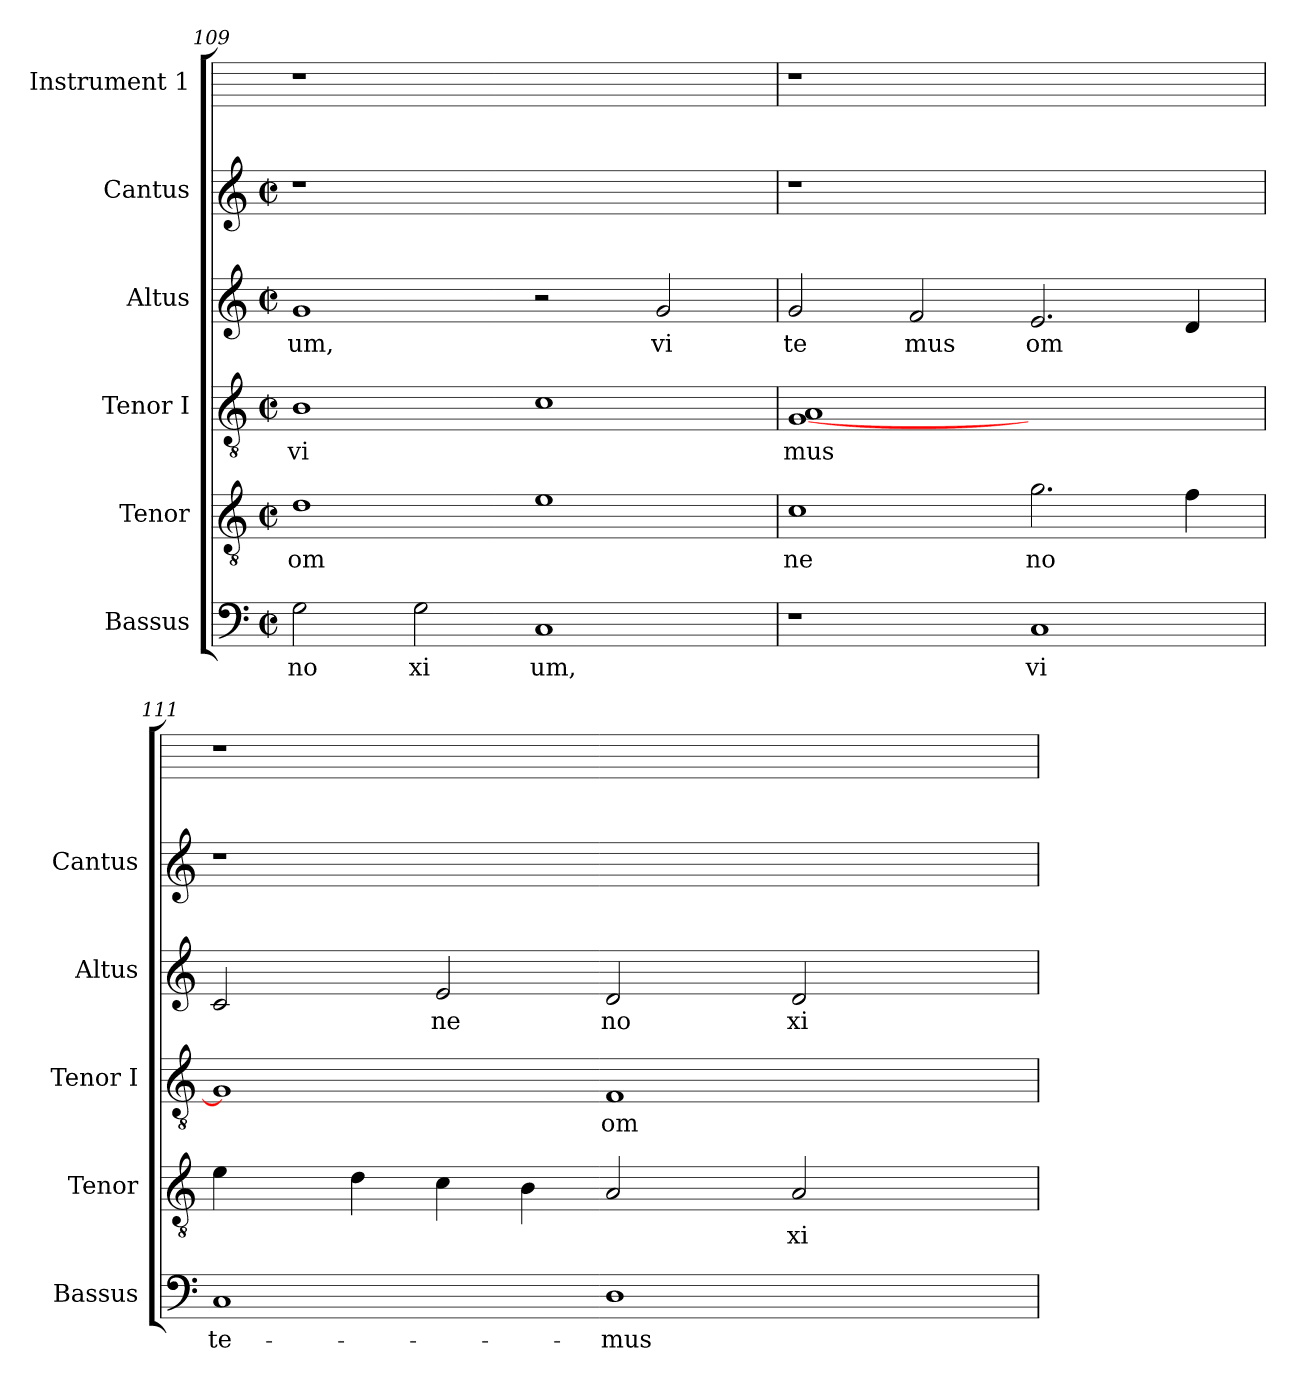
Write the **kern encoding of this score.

**kern	**text	**kern	**text	**kern	**text	**kern	**text	**kern	**kern
*part6	*part6	*part5	*part5	*part4	*part4	*part3	*part3	*part2	*part1
*staff6	*staff6	*staff5	*staff5	*staff4	*staff4	*staff3	*staff3	*staff2	*staff1
*I"Bassus	*	*I"Tenor	*	*I"Tenor I	*	*I"Altus	*	*I"Cantus	*I"Instrument 1
*I'Bassus	*	*I'Tenor	*	*I'Tenor I	*	*I'Altus	*	*I'Cantus	*
*clefF4	*	*clefGv2	*	*clefGv2	*	*clefG2	*	*clefG2	*
*M2/2	*	*M2/2	*	*M2/2	*	*M2/2	*	*M2/2	*
*met(c|)	*	*met(c|)	*	*met(c|)	*	*met(c|)	*	*met(c|)	*
=109	=109	=109	=109	=109	=109	=109	=109	=109	=109
!	!LO:LY:b:cj	!	!LO:LY:b:cj	!	!LO:LY:b:cj	!	!LO:LY:b:cj	!	!
2G\	no	1d	om	1B	vi	1g	um,	1r	1r
!	!LO:LY:b:cj	!	!	!	!	!	!	!	!
2G\	xi	.	.	.	.	.	.	.	.
!	!LO:LY:b:cj	!	!	!	!	!	!	!	!
1C	um,	1e	.	1c	.	2r	.	1ryy	1ryy
!	!	!	!	!	!	!	!LO:LY:b:cj	!	!
.	.	.	.	.	.	2g/	vi	.	.
=110	=110	=110	=110	=110	=110	=110	=110	=110	=110
!	!	!	!LO:LY:b:cj	!	!LO:LY:b	!	!LO:LY:b:cj	!	!
1r	.	1c	ne	1A [>1G	mus	2g/	te	1r	1r
!	!	!	!	!	!	!	!LO:LY:b:cj	!	!
.	.	.	.	.	.	2f/	mus	.	.
!	!LO:LY:b:cj	!	!LO:LY:b:cj	!	!	!	!LO:LY:b	!	!
1C	vi	2.g\	no	1ryy	.	2.e/	om	1ryy	1ryy
.	.	4f\	.	.	.	4d/	.	.	.
!!LO:LB:g=z
=111	=111	=111	=111	=111	=111	=111	=111	=111	=111
!	!LO:LY:b:cj	!	!	!	!	!	!	!	!
*	*	*^	*	*^	*	*	*	*	*
1C	te-	4e\	8ryy	.	1G]	16..ryy	.	2c/	.	1r	1r
.	.	.	.	.	.	1ryy	.	.	.	.	.
.	.	.	32ryy	.	.	.	.	.	.	.	.
.	.	.	1ryy	.	.	.	.	.	.	.	.
.	.	4d\	.	.	.	.	.	.	.	.	.
!	!	!	!	!	!	!	!	!	!LO:LY:b:cj	!	!
.	.	4c\	.	.	.	.	.	2e/	ne	.	.
.	.	4B\	.	.	.	.	.	.	.	.	.
!	!LO:LY:b:cj	!	!	!	!	!	!LO:LY:b:cj	!	!LO:LY:b:cj	!	!
1D	-mus	2A/	.	.	1F	.	om	2d/	no	1ryy	1ryy
.	.	.	.	.	.	2ryy	.	.	.	.	.
.	.	.	2ryy	.	.	.	.	.	.	.	.
!	!	!	!	!LO:LY:b:cj	!	!	!	!	!LO:LY:b:cj	!	!
.	.	2A/	.	xi-	.	.	.	2d/	xi	.	.
.	.	.	.	.	.	4ryy	.	.	.	.	.
.	.	.	4ryy	.	.	.	.	.	.	.	.
.	.	.	.	.	.	8ryy	.	.	.	.	.
.	.	.	16.ryy	.	.	.	.	.	.	.	.
.	.	.	.	.	.	64ryy	.	.	.	.	.
*	*	*v	*v	*	*	*	*	*	*	*	*
*	*	*	*	*v	*v	*	*	*	*	*
=	=	=	=	=	=	=	=	=	=
*-	*-	*-	*-	*-	*-	*-	*-	*-	*-
